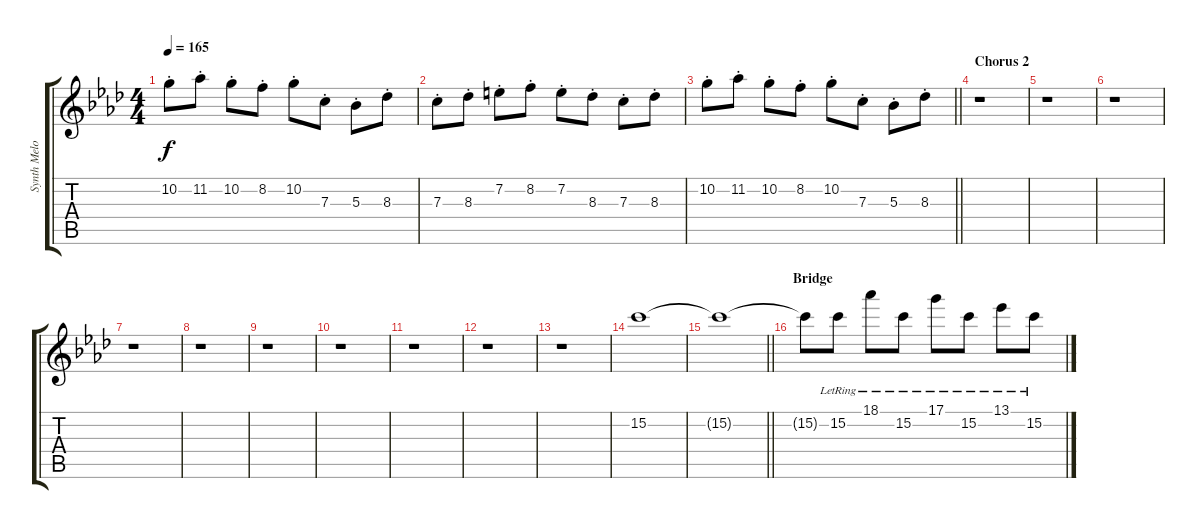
\track ("Synth Melody Echoes" "Synth Melo") {instrument pad3polysynth}
\staff {score tabs}
\tuning (D5 A4 F4 C4 G3 C3) {hide}
\ts (4 4)
\tempo 165
\clef g2
\ks ab
10.2{st}.8{dy f} 11.2{st}.8 10.2{st}.8 8.2{st}.8 10.2{st}.8 7.3{st}.8 5.3{st}.8 8.3{st}.8 |
7.3{st}.8 8.3{st}.8 7.2{st}.8 8.2{st}.8 7.2{st}.8 8.3{st}.8 7.3{st}.8 8.3{st}.8 |
\barLineRight lightlight
10.2{st}.8 11.2{st}.8 10.2{st}.8 8.2{st}.8 10.2{st}.8 7.3{st}.8 5.3{st}.8 8.3{st}.8 |
\section ("" "Chorus 2")
r.1 |
r.1 |
r.1 |
r.1 |
r.1 |
r.1 |
r.1 |
r.1 |
r.1 |
r.1{volume 0} |
15.2.1{volume 11} |
\barLineRight lightlight
15.2{t}.1 |
\section ("" "Bridge")
15.2{t}.8 15.2{lr}.8 18.1{lr}.8 15.2{lr}.8 17.1{lr}.8 15.2{lr}.8 13.1{lr}.8 15.2{lr}.8
